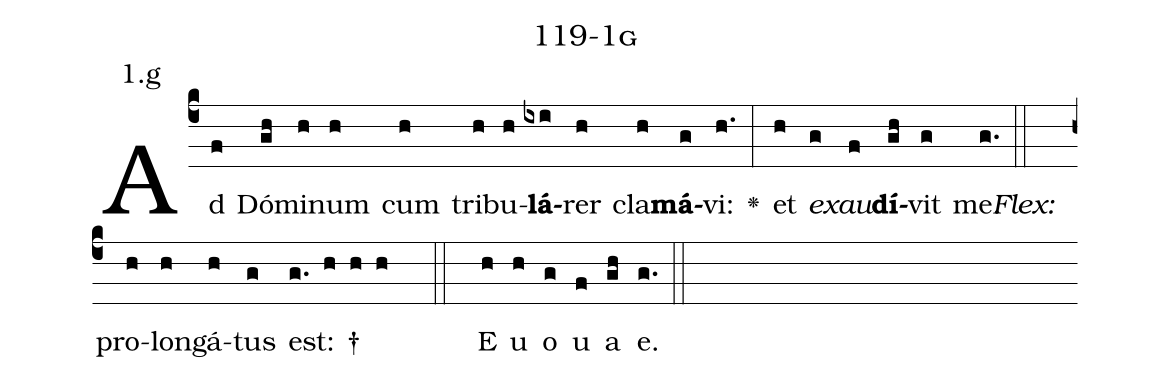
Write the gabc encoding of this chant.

name: 119-1g;
annotation: 1.g;
%%
(c4)Ad(f) Dó(gh)mi(h)num(h) cum(h) tri(h)bu(h)<b>lá</b>(ixi)rer(h) cla(h)<b>má</b>(g)vi:(h.) <v>\greheightstar</v>(:) et(h) <i>ex</i>(g)<i>au</i>(f)<b>dí</b>(gh)vit(g) me.(g.) (::)
<i>Flex:</i>()  pro(h)lon(h)gá(h)tus(g) est: †(g. h h h  ::) E(h) u(h) o(g) u(f) a(gh) e.(g.) (::)
